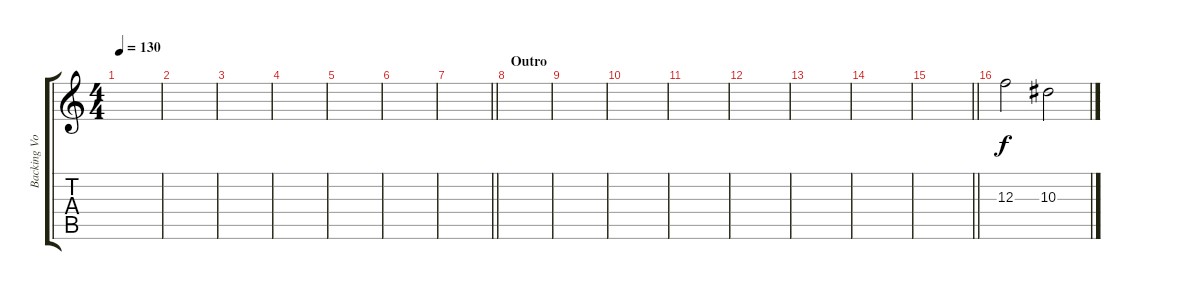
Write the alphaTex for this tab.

\track ("Backing Vocals" "Backing Vo") {instrument distortionguitar}
\staff {score tabs}
\tuning (D4 A3 F3 C3 G2 C2) {hide}
\ts (4 4)
\tempo 130
\clef g2
\ks c
|
|
|
|
|
|
\barLineRight lightlight
|
\section ("" "Outro")
|
|
|
|
|
|
|
\barLineRight lightlight
|
\section ("" "")
12.3.2{volume 8} 10.3.2
